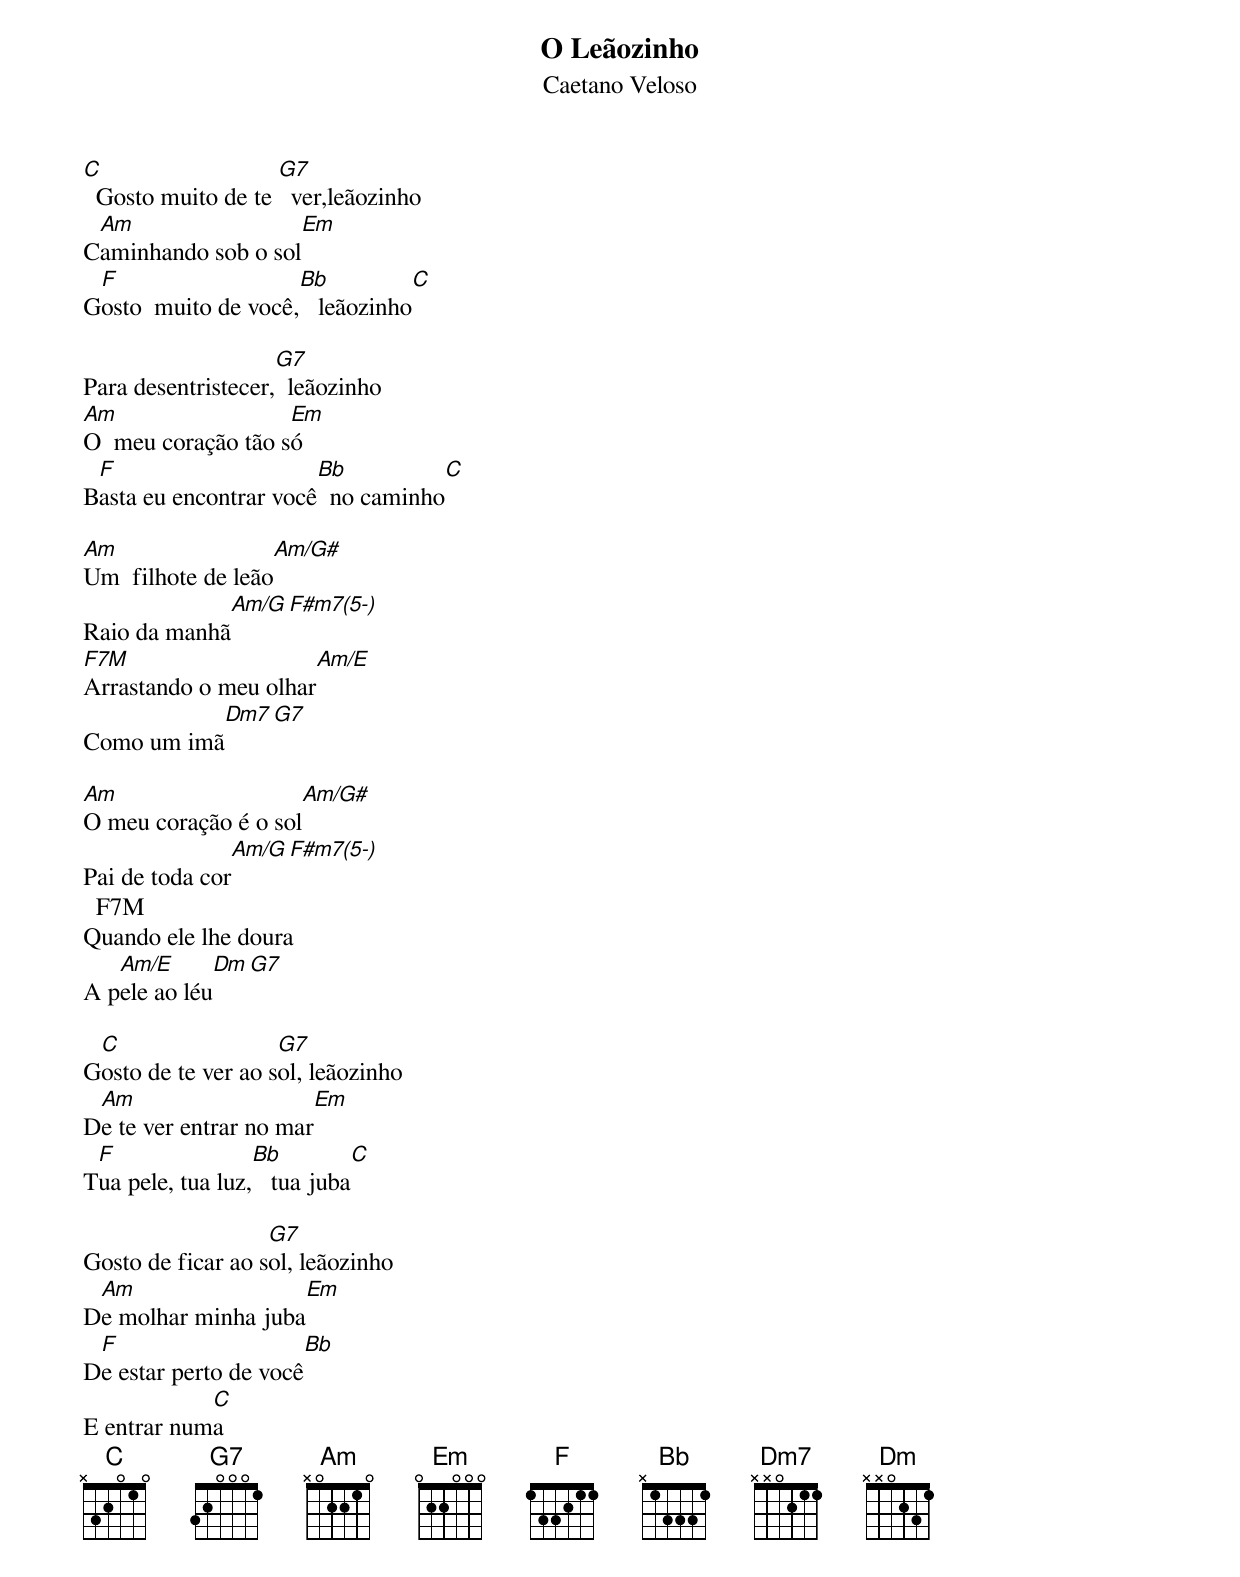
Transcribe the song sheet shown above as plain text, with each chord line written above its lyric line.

O Leãozinho
Caetano Veloso

C                   G7
  Gosto muito de te   ver,leãozinho
 Am                  Em
Caminhando sob o sol
 F                   Bb          C
Gosto  muito de você,   leãozinho

                    G7
Para desentristecer,  leãozinho
Am                  Em
O  meu coração tão só
 F                     Bb           C
Basta eu encontrar você  no caminho

Am                  Am/G#
Um  filhote de leão
              Am/G  F#m7(5-)
Raio da manhã
F7M                   Am/E
Arrastando o meu olhar
            Dm7  G7
Como um imã

Am                    Am/G#
O meu coração é o sol
                Am/G  F#m7(5-)
Pai de toda cor
  F7M
Quando ele lhe doura
   Am/E       Dm  G7
A pele ao léu

 C                  G7
Gosto de te ver ao sol, leãozinho
 Am                     Em
De te ver entrar no mar
 F                Bb          C
Tua pele, tua luz,   tua juba

                   G7
Gosto de ficar ao sol, leãozinho
 Am                  Em
De molhar minha juba
 F                     Bb
De estar perto de você
            C
E entrar numa
